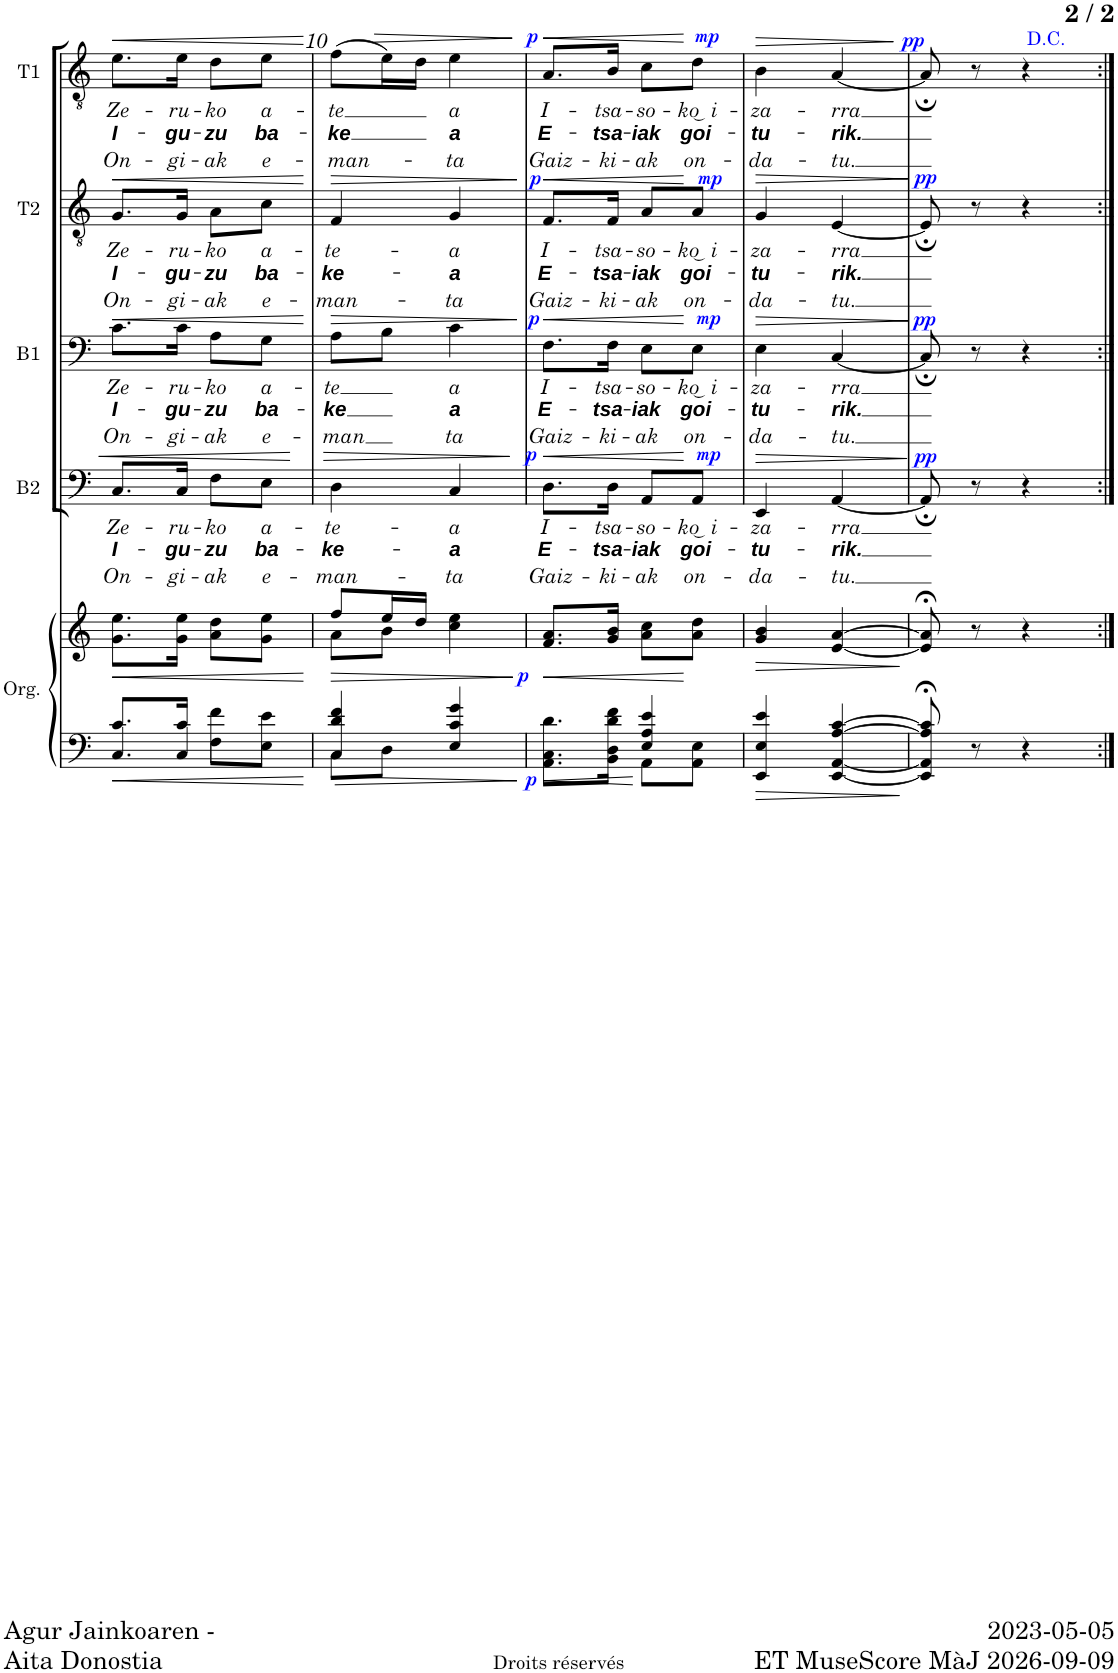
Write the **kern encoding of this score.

**kern	**kern	**dynam	**kern	**text	**text	**text	**dynam	**kern	**text	**text	**text	**dynam	**kern	**text	**text	**text	**dynam	**kern	**text	**text	**text	**dynam
*part5	*part5	*part5	*part4	*part4	*part4	*part4	*part4	*part3	*part3	*part3	*part3	*part3	*part2	*part2	*part2	*part2	*part2	*part1	*part1	*part1	*part1	*part1
*staff6	*staff5	*staff5/6	*staff4	*staff4	*staff4	*staff4	*staff4	*staff3	*staff3	*staff3	*staff3	*staff3	*staff2	*staff2	*staff2	*staff2	*staff2	*staff1	*staff1	*staff1	*staff1	*staff1
*I"Orgue	*	*	*I"Basse	*	*	*	*	*I"Baryton	*	*	*	*	*I"Ténor 2	*	*	*	*	*I"Ténor 1	*	*	*	*
*I'Org.	*	*	*I'B2	*	*	*	*	*I'B1	*	*	*	*	*I'T2	*	*	*	*	*I'T1	*	*	*	*
!!LO:PB:g=z
*clefF4	*clefG2	*	*clefF4	*	*	*	*	*clefF4	*	*	*	*	*clefGv2	*	*	*	*	*clefGv2	*	*	*	*
*k[]	*k[]	*	*k[]	*	*	*	*	*k[]	*	*	*	*	*k[]	*	*	*	*	*k[]	*	*	*	*
*M2/4	*M2/4	*	*M2/4	*	*	*	*	*M2/4	*	*	*	*	*M2/4	*	*	*	*	*M2/4	*	*	*	*
=9	=9	=9	=9	=9	=9	=9	=9	=9	=9	=9	=9	=9	=9	=9	=9	=9	=9	=9	=9	=9	=9	=9
*^	*	*	*	*	*	*	*	*	*	*	*	*	*	*	*	*	*	*	*	*	*	*
!	!	!	!LO:HP:b	!	!LO:LY:b	!LO:LY:b	!LO:LY:b	!LO:HP:b	!	!LO:LY:b	!LO:LY:b	!LO:LY:b	!LO:HP:b	!	!LO:LY:b	!LO:LY:b	!LO:LY:b	!LO:HP:b	!	!LO:LY:b	!LO:LY:b	!LO:LY:b	!LO:HP:b
8.c/L	8.C/L	8.g\ 8.ee\L	<	8.C/L	Ze-	I-	On-	<	8.c\L	Ze-	I-	On-	<	8.G/L	Ze-	I-	On-	<	8.e\L	Ze-	I-	On-	<
!	!	!	!	!	!LO:LY:b	!LO:LY:b	!LO:LY:b	!	!	!LO:LY:b	!LO:LY:b	!LO:LY:b	!	!	!LO:LY:b	!LO:LY:b	!LO:LY:b	!	!	!LO:LY:b	!LO:LY:b	!LO:LY:b	!
16c/Jk	16C/Jk	16g\ 16ee\Jk	.	16C/Jk	-ru-	-gu-	-gi-	.	16c\Jk	-ru-	-gu-	-gi-	.	16G/Jk	-ru-	-gu-	-gi-	.	16e\Jk	-ru-	-gu-	-gi-	.
!	!	!	!	!	!LO:LY:b	!LO:LY:b	!LO:LY:b	!	!	!LO:LY:b	!LO:LY:b	!LO:LY:b	!	!	!LO:LY:b	!LO:LY:b	!LO:LY:b	!	!	!LO:LY:b	!LO:LY:b	!LO:LY:b	!
8f\L	8F\L	8a\ 8dd\L	.	8F\L	-ko	-zu	-ak	.	8A\L	-ko	-zu	-ak	.	8A\L	-ko	-zu	-ak	.	8d\L	-ko	-zu	-ak	.
!	!	!	!	!	!LO:LY:b	!LO:LY:b	!LO:LY:b	!	!	!LO:LY:b	!LO:LY:b	!LO:LY:b	!	!	!LO:LY:b	!LO:LY:b	!LO:LY:b	!	!	!LO:LY:b	!LO:LY:b	!LO:LY:b	!
8e\J	8E\J	8g\ 8ee\J	.	8E\J	a-	ba-	e-	.	8G\J	a-	ba-	e-	.	8c\J	a-	ba-	e-	.	8e\J	a-	ba-	e-	.
*v	*v	*	*	*	*	*	*	*	*	*	*	*	*	*	*	*	*	*	*	*	*	*	*
.	.	[	.	.	.	.	[	.	.	.	.	[	.	.	.	.	[	.	.	.	.	[
=10	=10	=10	=10	=10	=10	=10	=10	=10	=10	=10	=10	=10	=10	=10	=10	=10	=10	=10	=10	=10	=10	=10
*^	*	*	*	*	*	*	*	*	*	*	*	*	*	*	*	*	*	*	*	*	*	*
!	!	!	!LO:HP:b	!	!LO:LY:b	!LO:LY:b	!LO:LY:b	!LO:HP:b	!	!LO:LY:b	!LO:LY:b	!LO:LY:b	!LO:HP:b	!	!LO:LY:b	!LO:LY:b	!LO:LY:b	!LO:HP:b	!	!LO:LY:b	!LO:LY:b	!LO:LY:b	!
*	*	*^	*	*	*	*	*	*	*	*	*	*	*	*	*	*	*	*	*	*	*	*	*
4C/ 4d/ 4f/	8C\L	8ff/L	8a\L	>	4D\	-te-	-ke-	-man-	>	8A\L	-te	-ke	-man	>	4F/	-te-	-ke-	-man-	>	(8f\L	-te	-ke	-man-	.
!	!	!	!	!	!	!	!	!	!	!	!	!	!	!	!	!	!	!	!	!	!	!	!	!LO:HP:b
.	8D\J	16ee/L	8b\J	.	.	.	.	.	.	8B\J	.	.	.	.	.	.	.	.	.	16e\L)	.	.	.	>
.	.	16dd/JJ	.	.	.	.	.	.	.	.	.	.	.	.	.	.	.	.	.	16d\JJ	.	.	.	.
!	!	!	!	!	!	!LO:LY:b	!LO:LY:b	!LO:LY:b	!	!	!LO:LY:b	!LO:LY:b	!LO:LY:b	!	!	!LO:LY:b	!LO:LY:b	!LO:LY:b	!	!	!LO:LY:b	!LO:LY:b	!LO:LY:b	!
4c/ 4g/	4E/	4cc\ 4ee\	4ryy	.	4C/	-a	-a	-ta	.	4c\	a	a	ta	.	4G/	-a	-a	-ta	.	4e\	a	a	-ta	.
*v	*v	*	*	*	*	*	*	*	*	*	*	*	*	*	*	*	*	*	*	*	*	*	*	*
*	*v	*v	*	*	*	*	*	*	*	*	*	*	*	*	*	*	*	*	*	*	*	*	*
.	.	]	.	.	.	.	]	.	.	.	.	]	.	.	.	.	]	.	.	.	.	]
=11	=11	=11	=11	=11	=11	=11	=11	=11	=11	=11	=11	=11	=11	=11	=11	=11	=11	=11	=11	=11	=11	=11
*^	*	*	*	*	*	*	*	*	*	*	*	*	*	*	*	*	*	*	*	*	*	*
!	!	!	!LO:HP:b	!	!LO:LY:b	!LO:LY:b	!LO:LY:b	!LO:HP:b	!	!LO:LY:b	!LO:LY:b	!LO:LY:b	!LO:HP:b	!	!LO:LY:b	!LO:LY:b	!LO:LY:b	!LO:HP:b	!	!LO:LY:b	!LO:LY:b	!LO:LY:b	!LO:HP:b
!	!	!	!LO:DY:n=1:b=2	!	!	!	!	!	!	!	!	!	!	!	!	!	!	!	!	!	!	!	!
!	!	!	!LO:DY:n=2:b	!	!	!	!	!LO:DY:n=1:a	!	!	!	!	!LO:DY:n=1:a	!	!	!	!	!LO:DY:n=1:a	!	!	!	!	!LO:DY:n=1:a
8.AA\ 8.C\ 8.d\L	4ryy	8.f/ 8.a/L	< p p	8.D\L	I-	E-	Gaiz-	< p	8.F\L	I-	E-	Gaiz-	< p	8.F/L	I-	E-	Gaiz-	< p	8.A/L	I-	E-	Gaiz-	< p
!	!	!	!	!	!LO:LY:b	!LO:LY:b	!LO:LY:b	!	!	!LO:LY:b	!LO:LY:b	!LO:LY:b	!	!	!LO:LY:b	!LO:LY:b	!LO:LY:b	!	!	!LO:LY:b	!LO:LY:b	!LO:LY:b	!
16BB\ 16D\ 16d\ 16f\Jk	.	16g/ 16b/Jk	.	16D\Jk	-tsa-	-tsa-	-ki-	.	16F\Jk	-tsa-	-tsa-	-ki-	.	16F/Jk	-tsa-	-tsa-	-ki-	.	16B/Jk	-tsa-	-tsa-	-ki-	.
!	!	!	!	!	!LO:LY:b	!LO:LY:b	!LO:LY:b	!	!	!LO:LY:b	!LO:LY:b	!LO:LY:b	!	!	!LO:LY:b	!LO:LY:b	!LO:LY:b	!	!	!LO:LY:b	!LO:LY:b	!LO:LY:b	!
4E/ 4A/ 4e/	8AA\L	8a\ 8cc\L	.	8AA/L	-so-	-iak	-ak	.	8E\L	-so-	-iak	-ak	.	8A/L	-so-	-iak	-ak	.	8c\L	-so-	-iak	-ak	.
!	!	!	!	!	!LO:LY:b	!LO:LY:b	!LO:LY:b	!LO:DY:n=2:a	!	!LO:LY:b	!LO:LY:b	!LO:LY:b	!LO:DY:n=2:a	!	!LO:LY:b	!LO:LY:b	!LO:LY:b	!LO:DY:n=2:a	!	!LO:LY:b	!LO:LY:b	!LO:LY:b	!LO:DY:n=2:a
.	8AA\ 8E\J	8a\ 8dd\J	[	8AA/J	-ko͜ i-	goi-	on-	[ mp	8E\J	-ko͜ i-	goi-	on-	[ mp	8A/J	-ko͜ i-	goi-	on-	[ mp	8d\J	-ko͜ i-	goi-	on-	[ mp
=12	=12	=12	=12	=12	=12	=12	=12	=12	=12	=12	=12	=12	=12	=12	=12	=12	=12	=12	=12	=12	=12	=12	=12
!	!	!	!LO:HP:b	!	!LO:LY:b	!LO:LY:b	!LO:LY:b	!LO:HP:b	!	!LO:LY:b	!LO:LY:b	!LO:LY:b	!LO:HP:b	!	!LO:LY:b	!LO:LY:b	!LO:LY:b	!LO:HP:b	!	!LO:LY:b	!LO:LY:b	!LO:LY:b	!LO:HP:b
*v	*v	*	*	*	*	*	*	*	*	*	*	*	*	*	*	*	*	*	*	*	*	*	*
4EE/ 4E/ 4e/	4g/ 4b/	>	4EE/	-za-	-tu-	-da-	>	4E\	-za-	-tu-	-da-	>	4G/	-za-	-tu-	-da-	>	4B\	-za-	-tu-	-da-	>
!	!	!	!	!LO:LY:b	!LO:LY:b	!LO:LY:b	!	!	!LO:LY:b	!LO:LY:b	!LO:LY:b	!	!	!LO:LY:b	!LO:LY:b	!LO:LY:b	!	!	!LO:LY:b	!LO:LY:b	!LO:LY:b	!
[4EE/ [4AA/ [4A/ [4c/	[4e/ [4a/	.	[4AA/	-rra	-rik.	-tu.	.	[4C/	-rra	-rik.	-tu.	.	[4E/	-rra	-rik.	-tu.	.	[4A/	-rra	-rik.	-tu.	.
.	.	]	.	.	.	.	]	.	.	.	.	]	.	.	.	.	]	.	.	.	.	]
=13	=13	=13	=13	=13	=13	=13	=13	=13	=13	=13	=13	=13	=13	=13	=13	=13	=13	=13	=13	=13	=13	=13
!	!	!	!	!	!	!	!LO:DY:a	!	!	!	!	!LO:DY:a	!	!	!	!	!LO:DY:a	!	!	!	!	!LO:DY:a
8EE/];< 8AA/];< 8A/];< 8c/];<	8e/];< 8a/];<	.	8AA;/]	.	.	.	pp	8C;/]	.	.	.	pp	8E;/]	.	.	.	pp	8A;/]	.	.	.	pp
8r	8r	.	8r	.	.	.	.	8r	.	.	.	.	8r	.	.	.	.	8r	.	.	.	.
4r	4r	.	4r	.	.	.	.	4r	.	.	.	.	4r	.	.	.	.	4r	.	.	.	.
=:|!	=:|!	=:|!	=:|!	=:|!	=:|!	=:|!	=:|!	=:|!	=:|!	=:|!	=:|!	=:|!	=:|!	=:|!	=:|!	=:|!	=:|!	=:|!	=:|!	=:|!	=:|!	=:|!
*-	*-	*-	*-	*-	*-	*-	*-	*-	*-	*-	*-	*-	*-	*-	*-	*-	*-	*-	*-	*-	*-	*-
